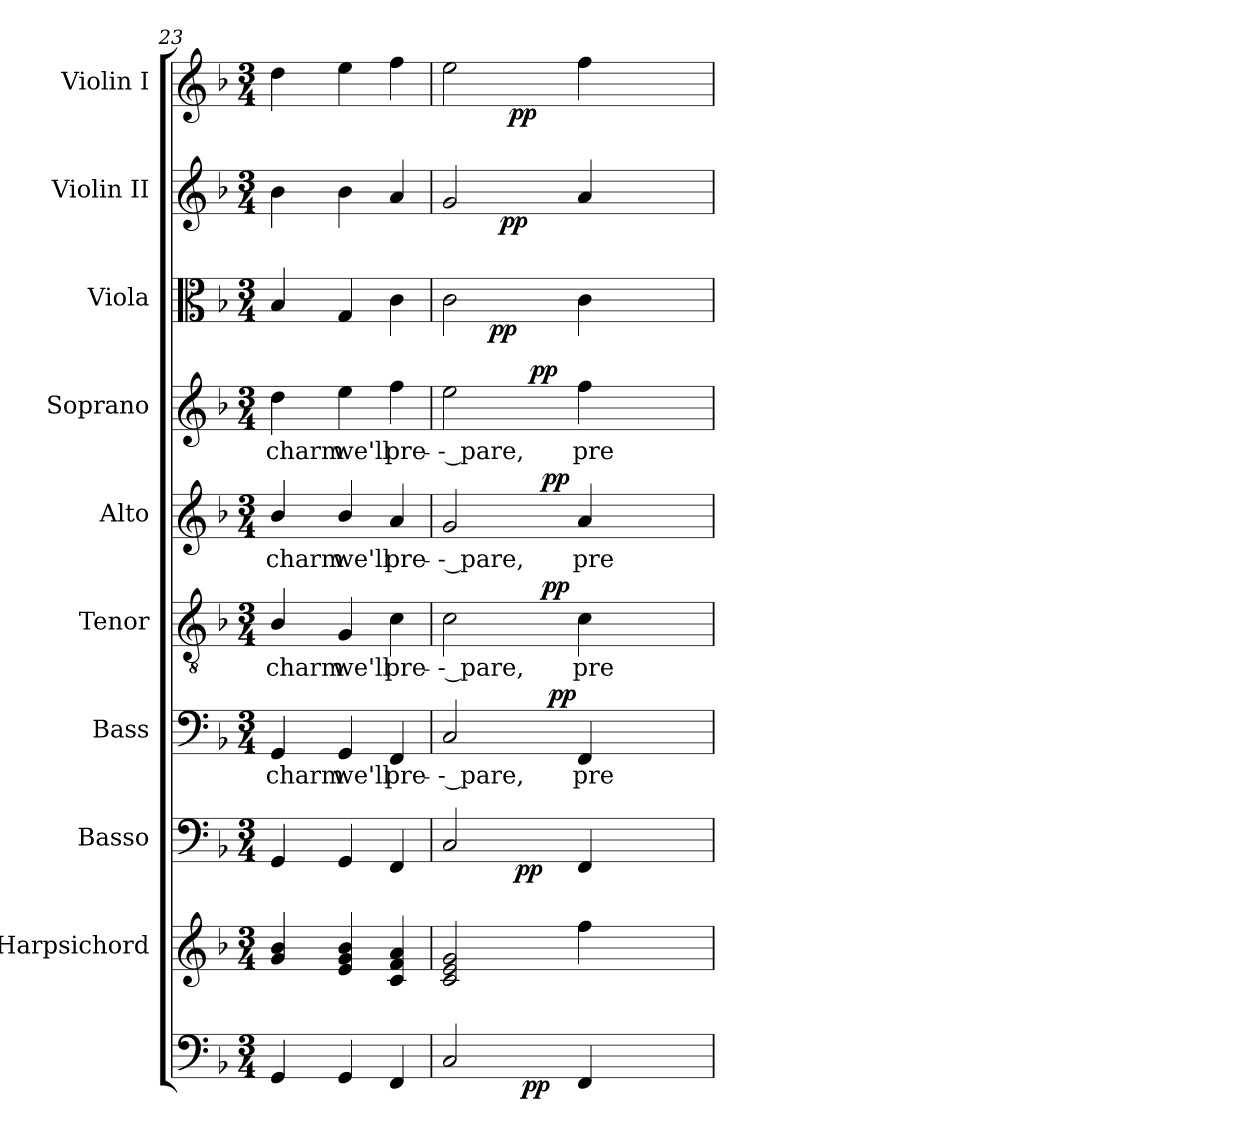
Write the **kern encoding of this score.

**kern	**dynam	**kern	**kern	**dynam	**kern	**text	**dynam	**kern	**text	**dynam	**kern	**text	**dynam	**kern	**text	**dynam	**kern	**dynam	**kern	**dynam	**kern	**dynam
*part10	*part10	*part9	*part8	*part8	*part7	*part7	*part7	*part6	*part6	*part6	*part5	*part5	*part5	*part4	*part4	*part4	*part3	*part3	*part2	*part2	*part1	*part1
*staff10	*staff10	*staff9	*staff8	*staff8	*staff7	*staff7	*staff7	*staff6	*staff6	*staff6	*staff5	*staff5	*staff5	*staff4	*staff4	*staff4	*staff3	*staff3	*staff2	*staff2	*staff1	*staff1
*	*	*I"Harpsichord	*I"Basso	*	*I"Bass	*	*	*I"Tenor	*	*	*I"Alto	*	*	*I"Soprano	*	*	*I"Viola	*	*I"Violin II	*	*I"Violin I	*
*	*	*I'Hrpsc	*I'Basso	*	*I'B.	*	*	*I'T.	*	*	*I'A.	*	*	*I'S.	*	*	*I'Vla.	*	*I'Vln. II	*	*I'Vln. I	*
*clefF4	*	*clefG2	*clefF4	*	*clefF4	*	*	*clefGv2	*	*	*clefG2	*	*	*clefG2	*	*	*clefC3	*	*clefG2	*	*clefG2	*
*	*	*	*	*	*	*	*	*ITrd7c12	*	*	*	*	*	*	*	*	*	*	*	*	*	*
*k[b-]	*	*k[b-]	*k[b-]	*	*k[b-]	*	*	*k[b-]	*	*	*k[b-]	*	*	*k[b-]	*	*	*k[b-]	*	*k[b-]	*	*k[b-]	*
*d:	*	*d:	*d:	*	*d:	*	*	*d:	*	*	*d:	*	*	*d:	*	*	*d:	*	*d:	*	*d:	*
*M3/4	*	*M3/4	*M3/4	*	*M3/4	*	*	*M3/4	*	*	*M3/4	*	*	*M3/4	*	*	*M3/4	*	*M3/4	*	*M3/4	*
=23	=23	=23	=23	=23	=23	=23	=23	=23	=23	=23	=23	=23	=23	=23	=23	=23	=23	=23	=23	=23	=23	=23
!	!	!	!	!	!	!LO:LY:b:color=#000000	!	!	!	!	!	!	!	!	!	!	!	!	!	!	!	!
!	!	!	!	!	!	!	!	!	!LO:LY:b:color=#000000	!	!	!	!	!	!	!	!	!	!	!	!	!
!	!	!	!	!	!	!	!	!	!	!	!	!LO:LY:b:color=#000000	!	!	!	!	!	!	!	!	!	!
!	!	!	!	!	!	!	!	!	!	!	!	!	!	!	!LO:LY:b:color=#000000	!	!	!	!	!	!	!
4GGi/	.	4gi/ 4b-i	4GGi/	.	4GGi/	charm	.	4BB-i/	charm	.	4b-i/	charm	.	4ddi\	charm	.	4B-i/	.	4b-i\	.	4ddi\	.
!	!	!	!	!	!	!LO:LY:b:color=#000000	!	!	!	!	!	!	!	!	!	!	!	!	!	!	!	!
!	!	!	!	!	!	!	!	!	!LO:LY:b:color=#000000	!	!	!	!	!	!	!	!	!	!	!	!	!
!	!	!	!	!	!	!	!	!	!	!	!	!LO:LY:b:color=#000000	!	!	!	!	!	!	!	!	!	!
!	!	!	!	!	!	!	!	!	!	!	!	!	!	!	!LO:LY:b:color=#000000	!	!	!	!	!	!	!
4GGi/	.	4ei/ 4gi 4b-i	4GGi/	.	4GGi/	we'll	.	4GGi/	we'll	.	4b-i/	we'll	.	4eei\	we'll	.	4Gi/	.	4b-i\	.	4eei\	.
!	!	!	!	!	!	!LO:LY:b:color=#000000	!	!	!	!	!	!	!	!	!	!	!	!	!	!	!	!
!	!	!	!	!	!	!	!	!	!LO:LY:b:color=#000000	!	!	!	!	!	!	!	!	!	!	!	!	!
!	!	!	!	!	!	!	!	!	!	!	!	!LO:LY:b:color=#000000	!	!	!	!	!	!	!	!	!	!
!	!	!	!	!	!	!	!	!	!	!	!	!	!	!	!LO:LY:b:color=#000000	!	!	!	!	!	!	!
4FFi/	.	4ci/ 4fi 4ai	4FFi/	.	4FFi/	pre-	.	4Ci\	pre-	.	4ai/	pre-	.	4ffi\	pre-	.	4ci\	.	4ai/	.	4ffi\	.
!!LO:PB:g=z
=24	=24	=24	=24	=24	=24	=24	=24	=24	=24	=24	=24	=24	=24	=24	=24	=24	=24	=24	=24	=24	=24	=24
!	!	!	!	!	!	!LO:LY:b:color=#000000	!	!	!	!	!	!	!	!	!	!	!	!	!	!	!	!
!	!	!	!	!	!	!	!	!	!LO:LY:b:color=#000000	!	!	!	!	!	!	!	!	!	!	!	!	!
!	!	!	!	!	!	!	!	!	!	!	!	!LO:LY:b:color=#000000	!	!	!	!	!	!	!	!	!	!
!	!	!	!	!	!	!	!	!	!	!	!	!	!	!	!LO:LY:b:color=#000000	!	!	!	!	!	!	!
*^	*	*	*^	*	*^	*	*	*^	*	*	*^	*	*	*^	*	*	*^	*	*^	*	*^	*
2Ci/	4ryy	.	2ci/ 2ei 2gi	2Ci/	4ryy	.	2Ci/	4ryy	-- pare,	.	2Ci\	4ryy	-- pare,	.	2gi/	4ryy	-- pare,	.	2eei\	4ryy	-- pare,	.	2ci\	4ryy	.	2gi/	4ryy	.	2eei\	4ryy	.
.	32ryy	.	.	.	32.ryy	.	.	16ryy	.	.	.	16ryy	.	.	.	16ryy	.	.	.	16ryy	.	.	.	128ryy	.	.	64ryy	.	.	32ryy	.
.	.	.	.	.	.	.	.	.	.	.	.	.	.	.	.	.	.	.	.	.	.	.	.	4ryy	pp	.	.	.	.	.	.
.	.	.	.	.	.	.	.	.	.	.	.	.	.	.	.	.	.	.	.	.	.	.	.	.	.	.	128ryy	.	.	.	.
.	.	.	.	.	.	.	.	.	.	.	.	.	.	.	.	.	.	.	.	.	.	.	.	.	.	.	1024ryy	.	.	.	.
.	.	.	.	.	.	.	.	.	.	.	.	.	.	.	.	.	.	.	.	.	.	.	.	.	.	.	4ryy	pp	.	.	.
.	64ryy	.	.	.	.	.	.	.	.	.	.	.	.	.	.	.	.	.	.	.	.	.	.	.	.	.	.	.	.	256ryy	.
.	.	.	.	.	.	.	.	.	.	.	.	.	.	.	.	.	.	.	.	.	.	.	.	.	.	.	.	.	.	1024ryy	.
.	.	.	.	.	.	.	.	.	.	.	.	.	.	.	.	.	.	.	.	.	.	.	.	.	.	.	.	.	.	4ryy	pp
.	128ryy	.	.	.	4ryy	pp	.	.	.	.	.	.	.	.	.	.	.	.	.	.	.	.	.	.	.	.	.	.	.	.	.
.	512.ryy	.	.	.	.	.	.	.	.	.	.	.	.	.	.	.	.	.	.	.	.	.	.	.	.	.	.	.	.	.	.
.	4ryy	pp	.	.	.	.	.	.	.	.	.	.	.	.	.	.	.	.	.	.	.	.	.	.	.	.	.	.	.	.	.
.	.	.	.	.	.	.	.	32ryy	.	.	.	32ryy	.	.	.	32ryy	.	.	.	256.ryy	.	.	.	.	.	.	.	.	.	.	.
.	.	.	.	.	.	.	.	.	.	.	.	.	.	.	.	.	.	.	.	4ryy	.	pp	.	.	.	.	.	.	.	.	.
.	.	.	.	.	.	.	.	128..ryy	.	.	.	512ryy	.	.	.	512ryy	.	.	.	.	.	.	.	.	.	.	.	.	.	.	.
.	.	.	.	.	.	.	.	.	.	.	.	4ryy	.	pp	.	4ryy	.	pp	.	.	.	.	.	.	.	.	.	.	.	.	.
.	.	.	.	.	.	.	.	4ryy	.	pp	.	.	.	.	.	.	.	.	.	.	.	.	.	.	.	.	.	.	.	.	.
!	!	!	!	!	!	!	!	!	!LO:LY:b:color=#000000	!	!	!	!	!	!	!	!	!	!	!	!	!	!	!	!	!	!	!	!	!	!
!	!	!	!	!	!	!	!	!	!	!	!	!	!LO:LY:b:color=#000000	!	!	!	!	!	!	!	!	!	!	!	!	!	!	!	!	!	!
!	!	!	!	!	!	!	!	!	!	!	!	!	!	!	!	!	!LO:LY:b:color=#000000	!	!	!	!	!	!	!	!	!	!	!	!	!	!
!	!	!	!	!	!	!	!	!	!	!	!	!	!	!	!	!	!	!	!	!	!LO:LY:b:color=#000000	!	!	!	!	!	!	!	!	!	!
4FFi/	.	.	4ffi\	4FFi/	.	.	4FFi/	.	pre-	.	4Ci\	.	pre-	.	4ai/	.	pre-	.	4ffi\	.	pre-	.	4ci\	.	.	4ai/	.	.	4ffi\	.	.
.	.	.	.	.	.	.	.	.	.	.	.	.	.	.	.	.	.	.	.	.	.	.	.	8ryy	.	.	.	.	.	.	.
.	.	.	.	.	.	.	.	.	.	.	.	.	.	.	.	.	.	.	.	.	.	.	.	.	.	.	8ryy	.	.	.	.
.	.	.	.	.	.	.	.	.	.	.	.	.	.	.	.	.	.	.	.	.	.	.	.	.	.	.	.	.	.	8ryy	.
.	.	.	.	.	8ryy	.	.	.	.	.	.	.	.	.	.	.	.	.	.	.	.	.	.	.	.	.	.	.	.	.	.
.	8ryy	.	.	.	.	.	.	.	.	.	.	.	.	.	.	.	.	.	.	.	.	.	.	.	.	.	.	.	.	.	.
.	.	.	.	.	.	.	.	.	.	.	.	.	.	.	.	.	.	.	.	8ryy	.	.	.	.	.	.	.	.	.	.	.
.	.	.	.	.	.	.	.	.	.	.	.	8ryy	.	.	.	8ryy	.	.	.	.	.	.	.	.	.	.	.	.	.	.	.
.	.	.	.	.	.	.	.	8ryy	.	.	.	.	.	.	.	.	.	.	.	.	.	.	.	.	.	.	.	.	.	.	.
.	.	.	.	.	.	.	.	.	.	.	.	.	.	.	.	.	.	.	.	.	.	.	.	16...ryy	.	.	.	.	.	.	.
.	.	.	.	.	.	.	.	.	.	.	.	.	.	.	.	.	.	.	.	.	.	.	.	.	.	.	16ryy	.	.	.	.
.	.	.	.	.	.	.	.	.	.	.	.	.	.	.	.	.	.	.	.	.	.	.	.	.	.	.	.	.	.	16ryy	.
.	.	.	.	.	16ryy	.	.	.	.	.	.	.	.	.	.	.	.	.	.	.	.	.	.	.	.	.	.	.	.	.	.
.	16ryy	.	.	.	.	.	.	.	.	.	.	.	.	.	.	.	.	.	.	.	.	.	.	.	.	.	.	.	.	.	.
.	.	.	.	.	.	.	.	.	.	.	.	.	.	.	.	.	.	.	.	32ryy	.	.	.	.	.	.	.	.	.	.	.
.	.	.	.	.	.	.	.	.	.	.	.	.	.	.	.	.	.	.	.	.	.	.	.	.	.	.	32ryy	.	.	.	.
.	.	.	.	.	.	.	.	.	.	.	.	64...ryy	.	.	.	64...ryy	.	.	.	.	.	.	.	.	.	.	.	.	.	.	.
.	.	.	.	.	.	.	.	.	.	.	.	.	.	.	.	.	.	.	.	.	.	.	.	.	.	.	.	.	.	64ryy	.
.	.	.	.	.	.	.	.	.	.	.	.	.	.	.	.	.	.	.	.	64ryy	.	.	.	.	.	.	.	.	.	.	.
.	.	.	.	.	.	.	.	64ryy	.	.	.	.	.	.	.	.	.	.	.	.	.	.	.	.	.	.	.	.	.	.	.
.	.	.	.	.	64ryy	.	.	.	.	.	.	.	.	.	.	.	.	.	.	.	.	.	.	.	.	.	.	.	.	.	.
.	.	.	.	.	.	.	.	.	.	.	.	.	.	.	.	.	.	.	.	.	.	.	.	.	.	.	.	.	.	128ryy	.
.	.	.	.	.	.	.	.	.	.	.	.	.	.	.	.	.	.	.	.	128ryy	.	.	.	.	.	.	.	.	.	.	.
.	.	.	.	.	.	.	.	.	.	.	.	.	.	.	.	.	.	.	.	.	.	.	.	.	.	.	256..ryy	.	.	.	.
.	256ryy	.	.	.	.	.	.	.	.	.	.	.	.	.	.	.	.	.	.	.	.	.	.	.	.	.	.	.	.	.	.
.	.	.	.	.	.	.	.	.	.	.	.	.	.	.	.	.	.	.	.	.	.	.	.	.	.	.	.	.	.	512.ryy	.
.	.	.	.	.	.	.	.	512ryy	.	.	.	.	.	.	.	.	.	.	.	512ryy	.	.	.	.	.	.	.	.	.	.	.
.	1024ryy	.	.	.	.	.	.	.	.	.	.	.	.	.	.	.	.	.	.	.	.	.	.	.	.	.	.	.	.	.	.
*	*	*	*	*v	*v	*	*	*	*	*	*v	*v	*	*	*v	*v	*	*	*v	*v	*	*	*v	*v	*	*v	*v	*	*v	*v	*
*v	*v	*	*	*	*	*v	*v	*	*	*	*	*	*	*	*	*	*	*	*	*	*	*	*	*
=	=	=	=	=	=	=	=	=	=	=	=	=	=	=	=	=	=	=	=	=	=	=
*-	*-	*-	*-	*-	*-	*-	*-	*-	*-	*-	*-	*-	*-	*-	*-	*-	*-	*-	*-	*-	*-	*-
